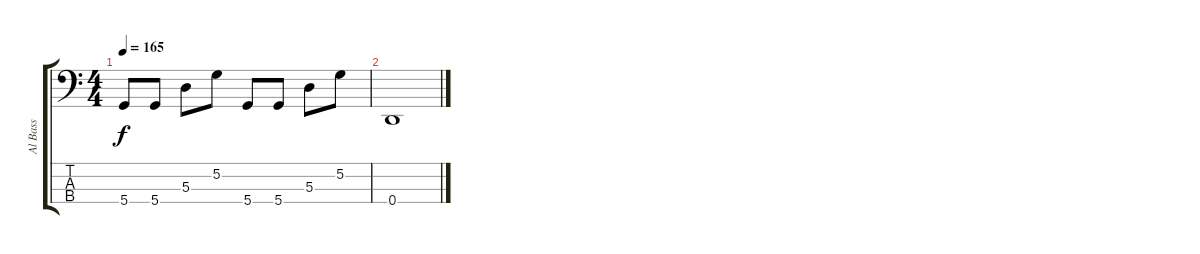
\track ("Al Bass" "Al Bass") {instrument electricbasspick}
\staff {score tabs}
\tuning (G2 D2 A1 D1) {hide}
\ts (4 4)
\tempo 165
\clef f4
\ks c
5.4.8{dy f} 5.4.8 5.3.8 5.2.8 5.4.8 5.4.8 5.3.8 5.2.8 |
0.4.1
